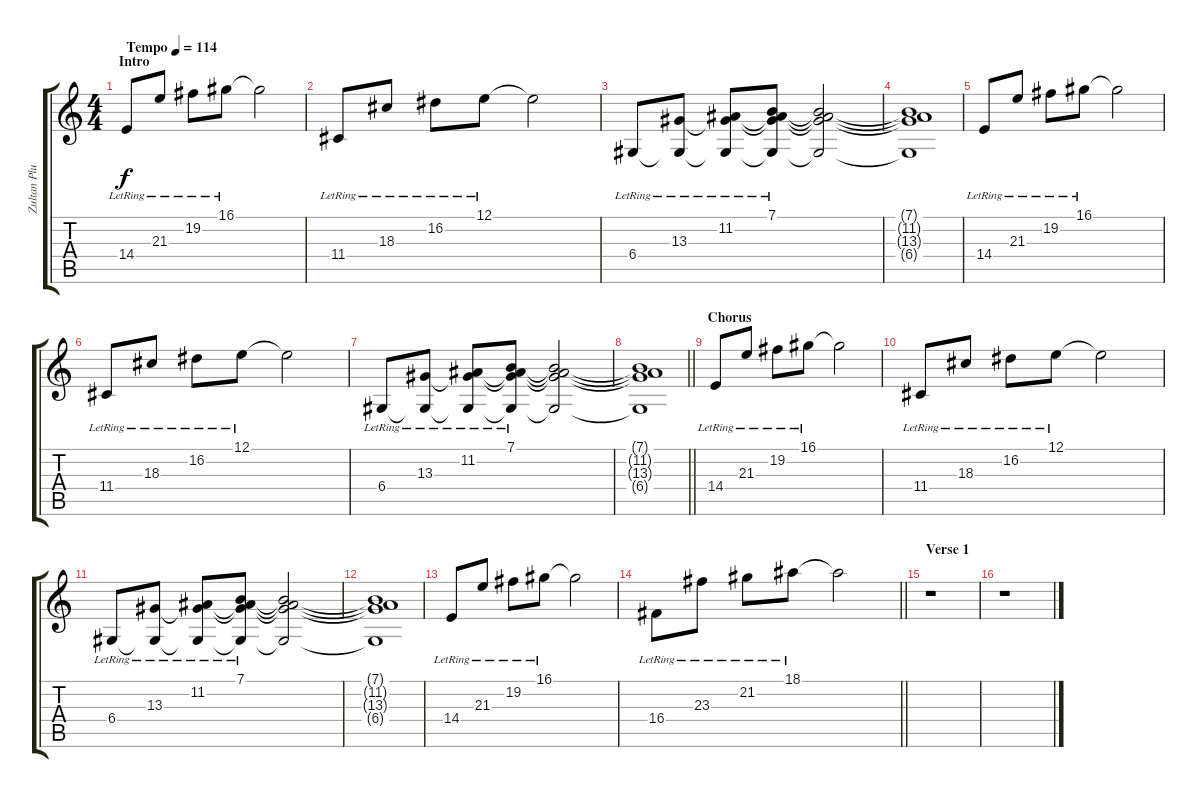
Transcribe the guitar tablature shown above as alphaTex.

\track ("Zultan Pluto (Keyboard)" "Zultan Plu") {instrument acousticgrandpiano}
\staff {score tabs}
\tuning (E4 B3 G3 D3 A2 E2) {hide}
\ts (4 4)
\section ("" "Intro")
\tempo (114 "Tempo")
\clef g2
\ks c
14.4{lr}.8{dy f instrument acousticgrandpiano} 21.3{lr}.8 19.2{lr}.8 16.1{lr}.8 16.1{t}.2 |
11.4{lr}.8 18.3{lr}.8 16.2{lr}.8 12.1{lr}.8 12.1{t}.2 |
6.4{lr}.8 (13.3{lr} 6.4{t}).8 (11.2{lr} 13.3{t} 6.4{t}).8 (7.1{lr} 11.2{t} 13.3{t} 6.4{t}).8 (7.1{t} 11.2{t} 13.3{t} 6.4{t}).2 |
(7.1{t} 11.2{t} 13.3{t} 6.4{t}).1 |
14.4{lr}.8 21.3{lr}.8 19.2{lr}.8 16.1{lr}.8 16.1{t}.2 |
11.4{lr}.8 18.3{lr}.8 16.2{lr}.8 12.1{lr}.8 12.1{t}.2 |
6.4{lr}.8 (13.3{lr} 6.4{t}).8 (11.2{lr} 13.3{t} 6.4{t}).8 (7.1{lr} 11.2{t} 13.3{t} 6.4{t}).8 (7.1{t} 11.2{t} 13.3{t} 6.4{t}).2 |
\barLineRight lightlight
(7.1{t} 11.2{t} 13.3{t} 6.4{t}).1 |
\section ("" "Chorus")
14.4{lr}.8 21.3{lr}.8 19.2{lr}.8 16.1{lr}.8 16.1{t}.2 |
11.4{lr}.8 18.3{lr}.8 16.2{lr}.8 12.1{lr}.8 12.1{t}.2 |
6.4{lr}.8 (13.3{lr} 6.4{t}).8 (11.2{lr} 13.3{t} 6.4{t}).8 (7.1{lr} 11.2{t} 13.3{t} 6.4{t}).8 (7.1{t} 11.2{t} 13.3{t} 6.4{t}).2 |
(7.1{t} 11.2{t} 13.3{t} 6.4{t}).1 |
14.4{lr}.8 21.3{lr}.8 19.2{lr}.8 16.1{lr}.8 16.1{t}.2 |
\barLineRight lightlight
16.4{lr}.8 23.3{lr}.8 21.2{lr}.8 18.1{lr}.8 18.1{t}.2 |
\section ("" "Verse 1")
r.1 |
r.1
